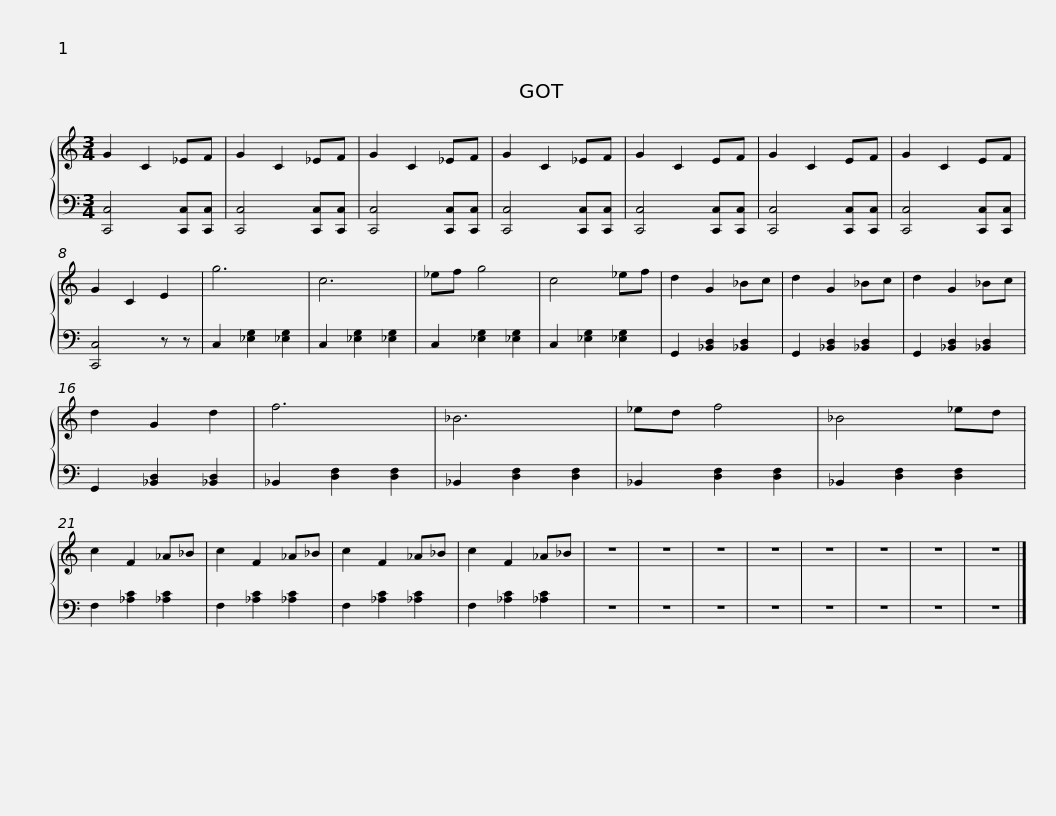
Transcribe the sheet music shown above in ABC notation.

X:1
%%score { 1 | 2 }
L:1/8
M:3/4
I:linebreak $
K:C
V:1 treble
V:2 bass
V:1
 G2 C2 _EF | G2 C2 _EF | G2 C2 _EF | G2 C2 _EF | G2 C2 EF | %5
 G2 C2 EF | G2 C2 EF | G2 C2 E2 |$ g6 | c6 | %10
 _ef g4 | c4 _ef | d2 G2 _Bc | d2 G2 _Bc | d2 G2 _Bc | %15
 d2 G2 d2 |$ f6 | _B6 | _ed f4 | _B4 _ed | %20
 c2 F2 _A_B | c2 F2 _A_B | c2 F2 _A_B | c2 F2 _A_B |$ z6 | %25
 z6 | z6 | z6 | z6 | z6 | %30
 z6 | z6 |] %32
V:2
 [C,,C,]4 [C,,C,][C,,C,] | [C,,C,]4 [C,,C,][C,,C,] | [C,,C,]4 [C,,C,][C,,C,] | [C,,C,]4 [C,,C,][C,,C,] | [C,,C,]4 [C,,C,][C,,C,] | %5
 [C,,C,]4 [C,,C,][C,,C,] | [C,,C,]4 [C,,C,][C,,C,] | [C,,C,]4 z z |$ C,2 [_E,G,]2 [_E,G,]2 | C,2 [_E,G,]2 [_E,G,]2 | %10
 C,2 [_E,G,]2 [_E,G,]2 | C,2 [_E,G,]2 [_E,G,]2 | G,,2 [_B,,D,]2 [_B,,D,]2 | G,,2 [_B,,D,]2 [_B,,D,]2 | G,,2 [_B,,D,]2 [_B,,D,]2 | %15
 G,,2 [_B,,D,]2 [_B,,D,]2 |$ _B,,2 [D,F,]2 [D,F,]2 | _B,,2 [D,F,]2 [D,F,]2 | _B,,2 [D,F,]2 [D,F,]2 | _B,,2 [D,F,]2 [D,F,]2 | %20
 F,2 [_A,C]2 [_A,C]2 | F,2 [_A,C]2 [_A,C]2 | F,2 [_A,C]2 [_A,C]2 | F,2 [_A,C]2 [_A,C]2 |$ z6 | %25
 z6 | z6 | z6 | z6 | z6 | %30
 z6 | z6 |] %32
